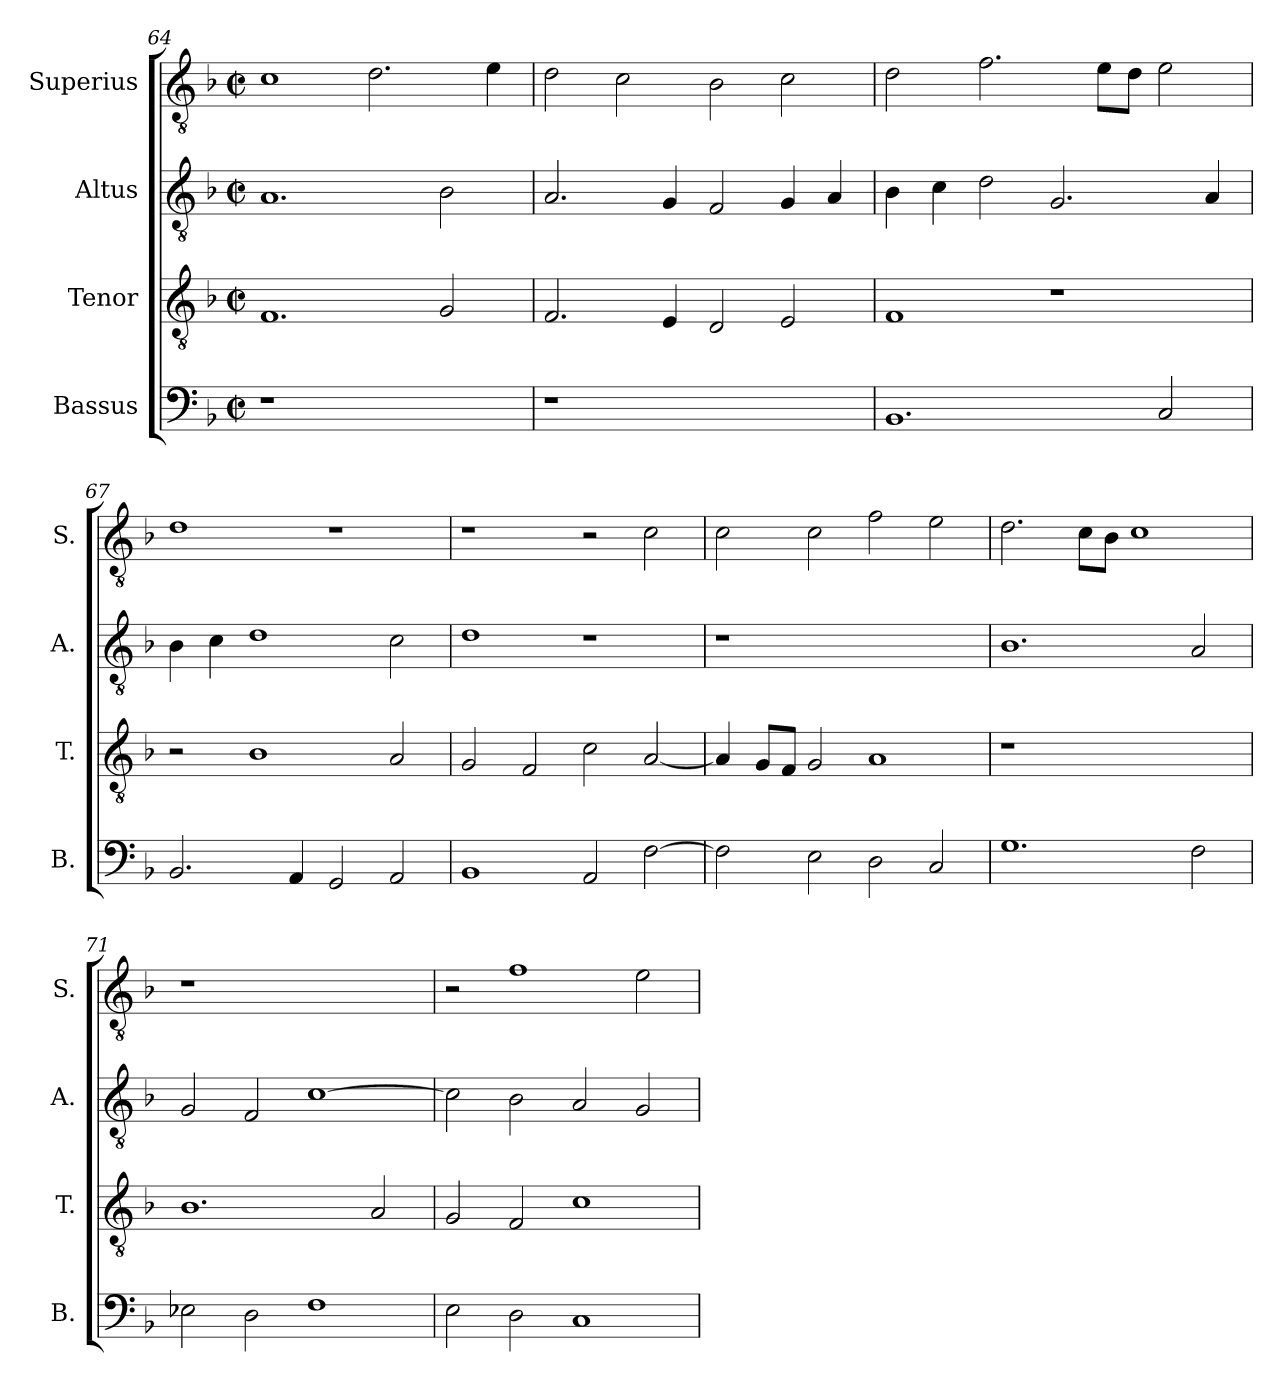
**kern	**kern	**kern	**kern
*part4	*part3	*part2	*part1
*staff4	*staff3	*staff2	*staff1
*I"Bassus	*I"Tenor	*I"Altus	*I"Superius
*I'B.	*I'T.	*I'A.	*I'S.
*clefF4	*clefGv2	*clefGv2	*clefGv2
*	*ITrd7c12	*ITrd7c12	*ITrd7c12
*k[b-]	*k[b-]	*k[b-]	*k[b-]
*F:	*F:	*F:	*F:
*M2/2	*M2/2	*M2/2	*M2/2
*met(c|)	*met(c|)	*met(c|)	*met(c|)
=64	=64	=64	=64
!LO:N:vis=1	!	!	!
1r	1.FFi	1.AAi	1Ci
1ryy	.	.	2.Di\
.	2GGi/	2BB-i\	.
.	.	.	4Ei\
=65	=65	=65	=65
!LO:N:vis=1	!	!	!
1r	2.FFi/	2.AAi/	2Di\
.	.	.	2Ci\
.	4EEi/	4GGi/	.
1ryy	2DDi/	2FFi/	2BB-i\
.	2EEi/	4GGi/	2Ci\
.	.	4AAi/	.
!!LO:LB:g=z
=66	=66	=66	=66
1.BB-i	1FFi	4BB-i\	2Di\
.	.	4Ci\	.
.	.	2Di\	2.Fi\
.	1r	2.GGi/	.
.	.	.	8Ei\L
.	.	.	8Di\J
2Ci/	.	.	2Ei\
.	.	4AAi/	.
=67	=67	=67	=67
2.BB-i/	2r	4BB-i\	1Di
.	.	4Ci\	.
.	1BB-i	1Di	.
4AAi/	.	.	.
2GGi/	.	.	1r
2AAi/	2AAi/	2Ci\	.
=68	=68	=68	=68
1BB-i	2GGi/	1Di	1r
.	2FFi/	.	.
2AAi/	2Ci\	1r	2r
[>2Fi\	[<2AAi/	.	2Ci\
=69	=69	=69	=69
!	!	!LO:N:vis=1	!
2Fi\]	4AAi/]	1r	2Ci\
.	8GGi/L	.	.
.	8FFi/J	.	.
2Ei\	2GGi/	.	2Ci\
2Di\	1AAi	1ryy	2Fi\
2Ci/	.	.	2Ei\
=70	=70	=70	=70
!	!LO:N:vis=1	!	!
1.Gi	1r	1.BB-i	2.Di\
.	.	.	8Ci\L
.	.	.	8BB-i\J
.	1ryy	.	1Ci
2Fi\	.	2AAi/	.
!!LO:LB:g=z
=71	=71	=71	=71
!	!	!	!LO:N:vis=1
2E-Xi\	1.BB-i	2GGi/	1r
2Di\	.	2FFi/	.
1Fi	.	[>1Ci	1ryy
.	2AAi/	.	.
=72	=72	=72	=72
2Ei\	2GGi/	2Ci\]	2r
2Di\	2FFi/	2BB-i\	1Fi
1Ci	1Ci	2AAi/	.
.	.	2GGi/	2Ei\
=	=	=	=
*-	*-	*-	*-
